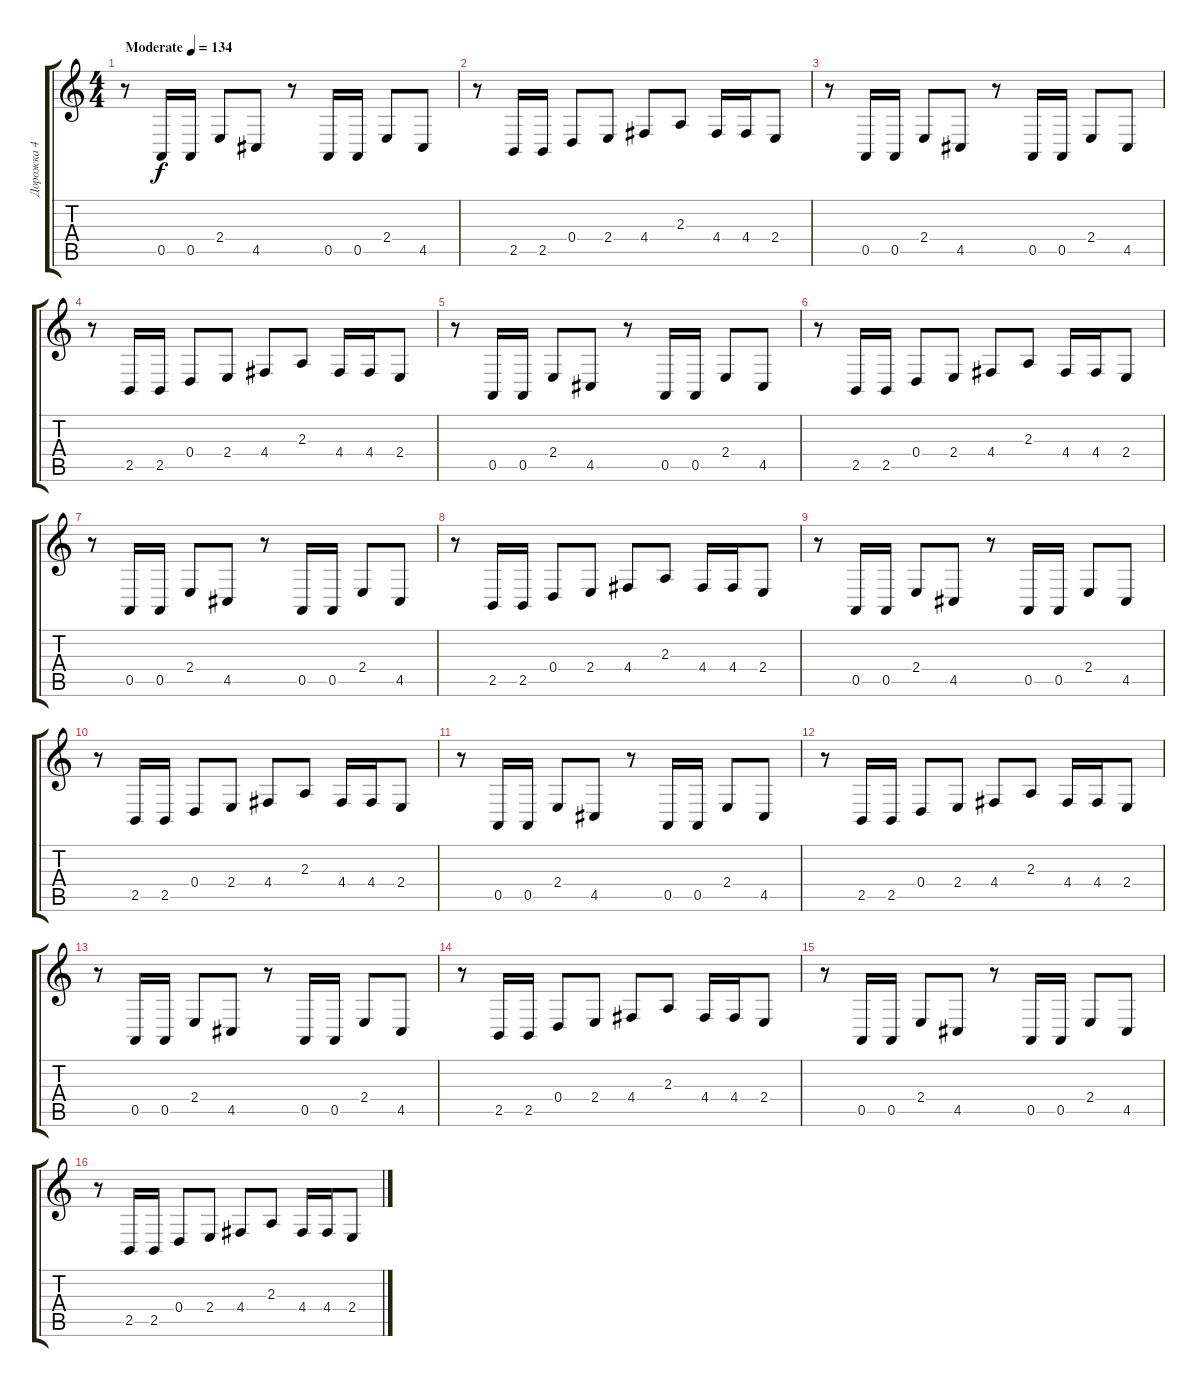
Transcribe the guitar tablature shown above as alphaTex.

\track ("Дорожка 4" "Дорожка 4") {instrument trombone}
\staff {score tabs}
\tuning (E4 B3 G3 D3 A2 E2) {hide}
\ts (4 4)
\tempo (134 "Moderate")
\clef g2
\ks c
r.8{dy f instrument trombone} 0.5.16 0.5.16 2.4.8 4.5.8 r.8 0.5.16 0.5.16 2.4.8 4.5.8 |
r.8 2.5.16 2.5.16 0.4.8 2.4.8 4.4.8 2.3.8 4.4.16 4.4.16 2.4.8 |
r.8 0.5.16 0.5.16 2.4.8 4.5.8 r.8 0.5.16 0.5.16 2.4.8 4.5.8 |
r.8 2.5.16 2.5.16 0.4.8 2.4.8 4.4.8 2.3.8 4.4.16 4.4.16 2.4.8 |
r.8 0.5.16 0.5.16 2.4.8 4.5.8 r.8 0.5.16 0.5.16 2.4.8 4.5.8 |
r.8 2.5.16 2.5.16 0.4.8 2.4.8 4.4.8 2.3.8 4.4.16 4.4.16 2.4.8 |
r.8 0.5.16 0.5.16 2.4.8 4.5.8 r.8 0.5.16 0.5.16 2.4.8 4.5.8 |
r.8 2.5.16 2.5.16 0.4.8 2.4.8 4.4.8 2.3.8 4.4.16 4.4.16 2.4.8 |
r.8 0.5.16 0.5.16 2.4.8 4.5.8 r.8 0.5.16 0.5.16 2.4.8 4.5.8 |
r.8 2.5.16 2.5.16 0.4.8 2.4.8 4.4.8 2.3.8 4.4.16 4.4.16 2.4.8 |
r.8 0.5.16 0.5.16 2.4.8 4.5.8 r.8 0.5.16 0.5.16 2.4.8 4.5.8 |
r.8 2.5.16 2.5.16 0.4.8 2.4.8 4.4.8 2.3.8 4.4.16 4.4.16 2.4.8 |
r.8 0.5.16 0.5.16 2.4.8 4.5.8 r.8 0.5.16 0.5.16 2.4.8 4.5.8 |
r.8 2.5.16 2.5.16 0.4.8 2.4.8 4.4.8 2.3.8 4.4.16 4.4.16 2.4.8 |
r.8 0.5.16 0.5.16 2.4.8 4.5.8 r.8 0.5.16 0.5.16 2.4.8 4.5.8 |
r.8 2.5.16 2.5.16 0.4.8 2.4.8 4.4.8 2.3.8 4.4.16 4.4.16 2.4.8
